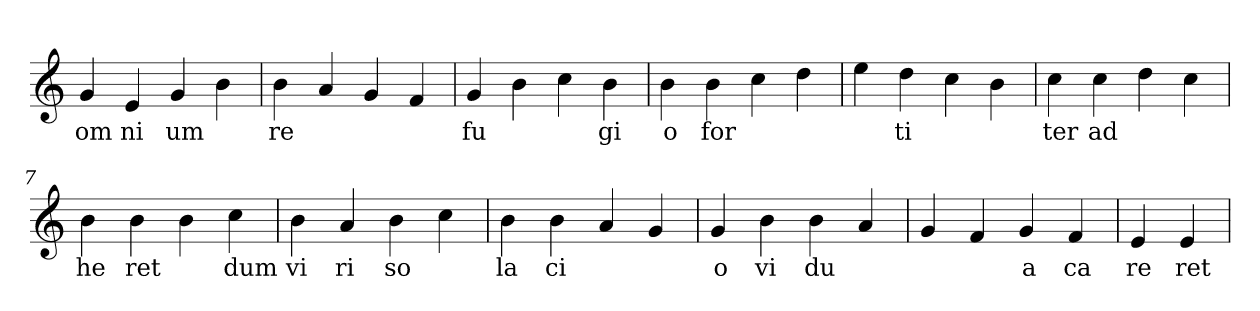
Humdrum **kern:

**kern	**text
*part1	*part1
*staff1	*staff1
*clefG2	*
=1	=1
4g	om
4e	ni
4g	um
4b	.
=2	=2
4b	re
4a	.
4g	.
4f	.
=3	=3
4g	fu
4b	.
4cc	.
4b	gi
=4	=4
4b	o
4b	for
4cc	.
4dd	.
=5	=5
4ee	.
4dd	ti
4cc	.
4b	.
=6	=6
4cc	ter
4cc	ad
4dd	.
4cc	.
=7	=7
4b	he
4b	ret
4b	.
4cc	dum
=8	=8
4b	vi
4a	ri
4b	so
4cc	.
=9	=9
4b	la
4b	ci
4a	.
4g	.
=10	=10
4g	o
4b	vi
4b	du
4a	.
=11	=11
4g	.
4f	.
4g	a
4f	ca
=12	=12
4e	re
4e	ret
=	=
*-	*-
